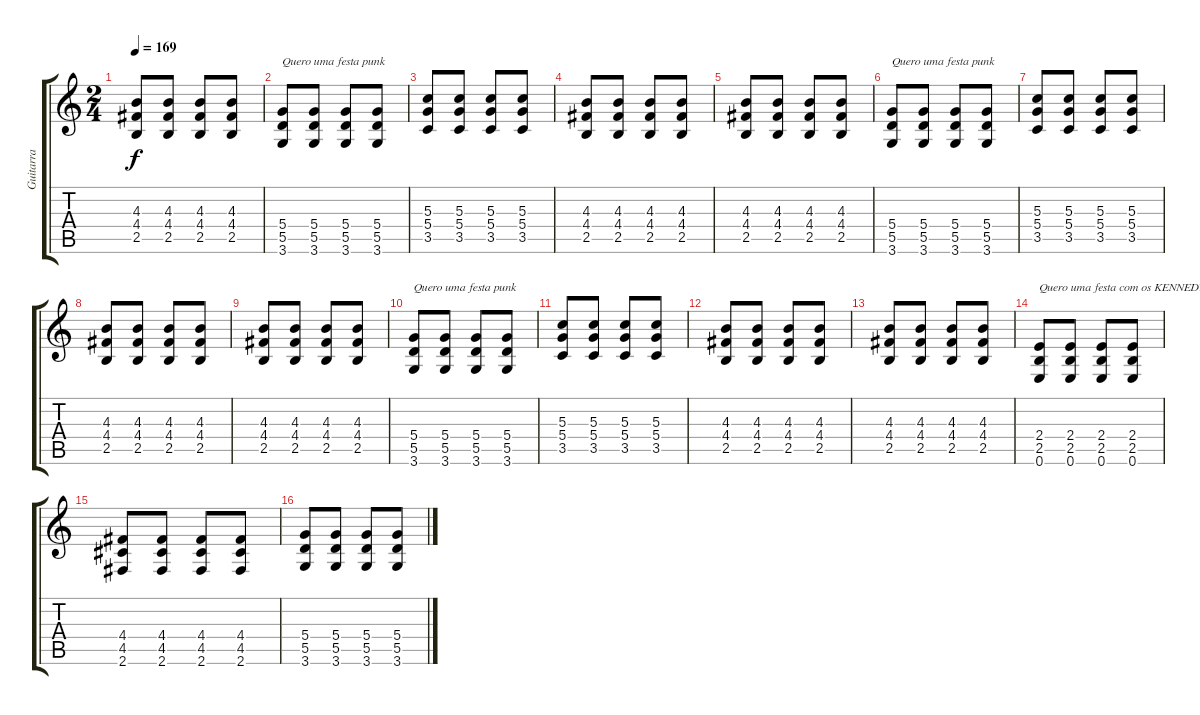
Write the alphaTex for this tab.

\track ("Guitarra" "Guitarra") {instrument distortionguitar}
\staff {score tabs}
\tuning (E4 B3 G3 D3 A2 E2) {hide}
\ts (2 4)
\tempo 169
\clef g2
\ks c
(4.3 4.4 2.5).8{dy f} (4.3 4.4 2.5).8 (4.3 4.4 2.5).8 (4.3 4.4 2.5).8 |
(5.4 5.5 3.6).8{txt "Quero uma festa punk "} (5.4 5.5 3.6).8 (5.4 5.5 3.6).8 (5.4 5.5 3.6).8 |
(5.3 5.4 3.5).8 (5.3 5.4 3.5).8 (5.3 5.4 3.5).8 (5.3 5.4 3.5).8 |
(4.3 4.4 2.5).8 (4.3 4.4 2.5).8 (4.3 4.4 2.5).8 (4.3 4.4 2.5).8 |
(4.3 4.4 2.5).8 (4.3 4.4 2.5).8 (4.3 4.4 2.5).8 (4.3 4.4 2.5).8 |
(5.4 5.5 3.6).8{txt "Quero uma festa punk "} (5.4 5.5 3.6).8 (5.4 5.5 3.6).8 (5.4 5.5 3.6).8 |
(5.3 5.4 3.5).8 (5.3 5.4 3.5).8 (5.3 5.4 3.5).8 (5.3 5.4 3.5).8 |
(4.3 4.4 2.5).8 (4.3 4.4 2.5).8 (4.3 4.4 2.5).8 (4.3 4.4 2.5).8 |
(4.3 4.4 2.5).8 (4.3 4.4 2.5).8 (4.3 4.4 2.5).8 (4.3 4.4 2.5).8 |
(5.4 5.5 3.6).8{txt "Quero uma festa punk "} (5.4 5.5 3.6).8 (5.4 5.5 3.6).8 (5.4 5.5 3.6).8 |
(5.3 5.4 3.5).8 (5.3 5.4 3.5).8 (5.3 5.4 3.5).8 (5.3 5.4 3.5).8 |
(4.3 4.4 2.5).8 (4.3 4.4 2.5).8 (4.3 4.4 2.5).8 (4.3 4.4 2.5).8 |
(4.3 4.4 2.5).8 (4.3 4.4 2.5).8 (4.3 4.4 2.5).8 (4.3 4.4 2.5).8 |
(2.4 2.5 0.6).8{txt "Quero uma festa com os KENNEDYS "} (2.4 2.5 0.6).8 (2.4 2.5 0.6).8 (2.4 2.5 0.6).8 |
(4.4 4.5 2.6).8 (4.4 4.5 2.6).8 (4.4 4.5 2.6).8 (4.4 4.5 2.6).8 |
(5.4 5.5 3.6).8 (5.4 5.5 3.6).8 (5.4 5.5 3.6).8 (5.4 5.5 3.6).8
